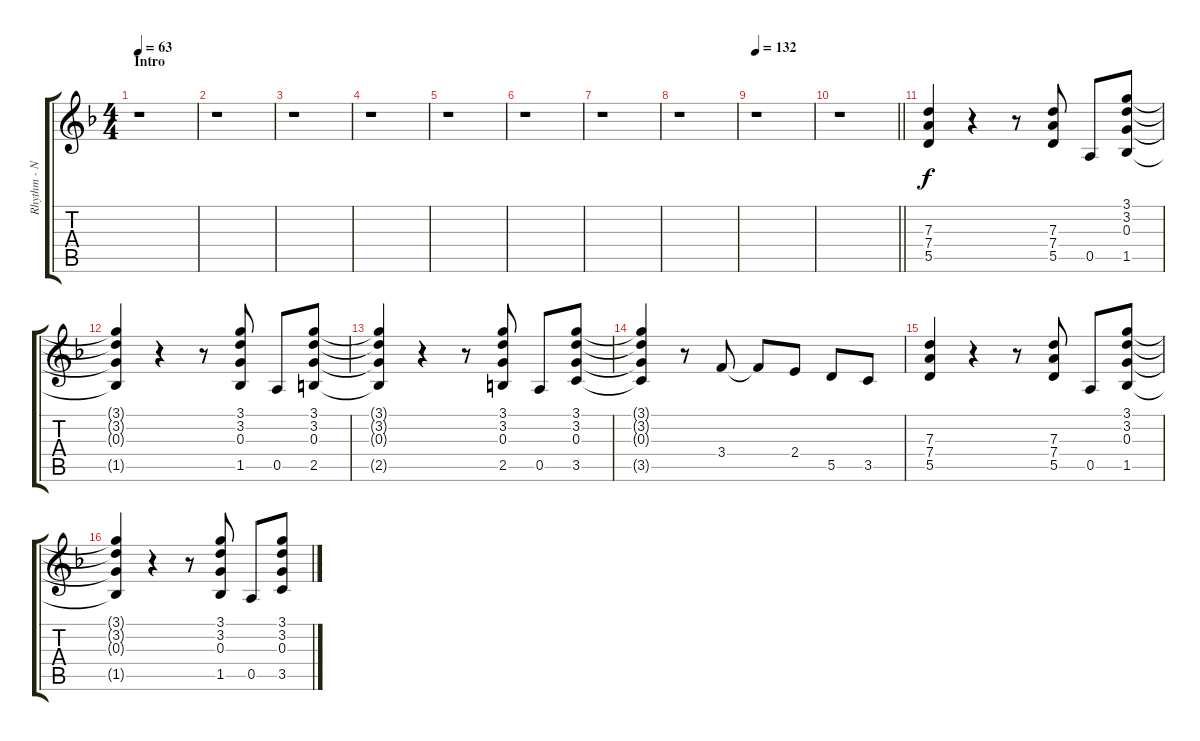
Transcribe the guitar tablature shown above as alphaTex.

\track ("Rhythm - Neal Schon" "Rhythm - N") {instrument distortionguitar}
\staff {score tabs}
\tuning (E4 B3 G3 D3 A2 E2) {hide}
\ts (4 4)
\section ("" "Intro")
\tempo 63
\clef g2
\ks f
r.1{dy f instrument distortionguitar} |
r.1 |
r.1 |
r.1 |
r.1 |
r.1 |
r.1 |
r.1 |
\tempo 132
r.1 |
\barLineRight lightlight
r.1 |
(7.3 7.4 5.5).4 r.4 r.8 (7.3 7.4 5.5).8 0.5.8 (3.1 3.2 0.3 1.5).8 |
(3.1{t} 3.2{t} 0.3{t} 1.5{t}).4 r.4 r.8 (3.1 3.2 0.3 1.5).8 0.5.8 (3.1 3.2 0.3 2.5).8 |
(3.1{t} 3.2{t} 0.3{t} 2.5{t}).4 r.4 r.8 (3.1 3.2 0.3 2.5).8 0.5.8 (3.1 3.2 0.3 3.5).8 |
(3.1{t} 3.2{t} 0.3{t} 3.5{t}).4 r.8 3.4.8 3.4{t}.8 2.4.8 5.5.8 3.5.8 |
(7.3 7.4 5.5).4 r.4 r.8 (7.3 7.4 5.5).8 0.5.8 (3.1 3.2 0.3 1.5).8 |
(3.1{t} 3.2{t} 0.3{t} 1.5{t}).4 r.4 r.8 (3.1 3.2 0.3 1.5).8 0.5.8 (3.1 3.2 0.3 3.5).8
